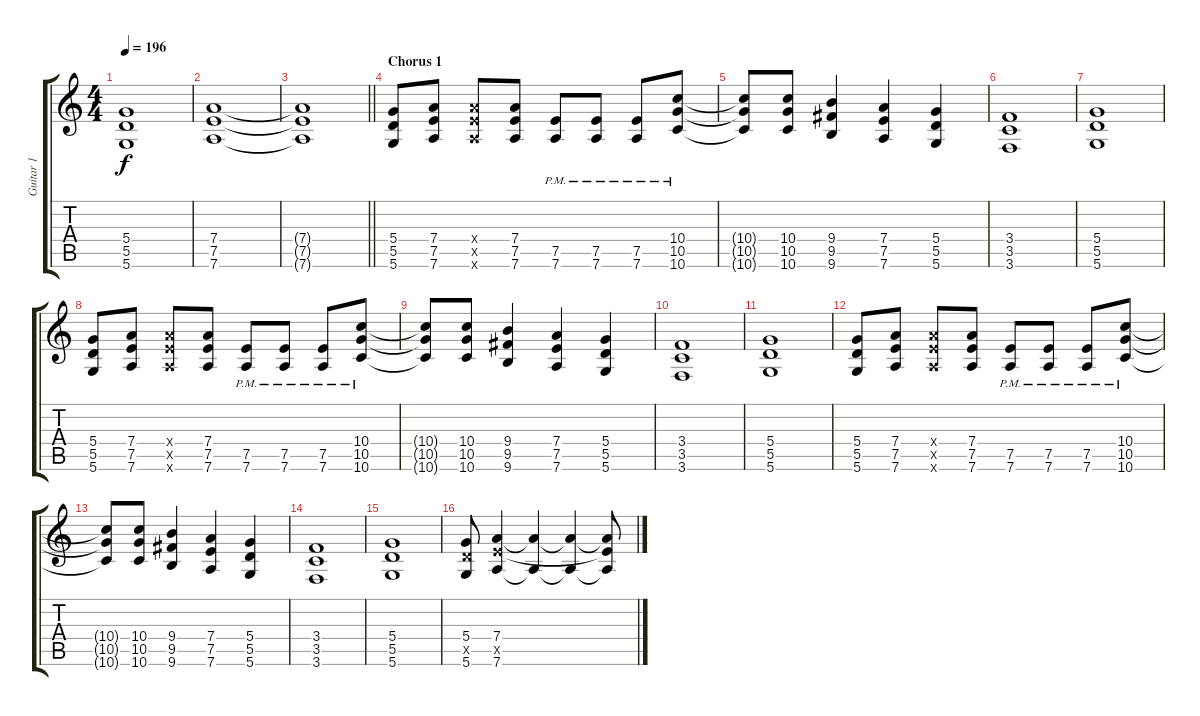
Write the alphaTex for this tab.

\track ("Guitar 1" "Guitar 1") {instrument distortionguitar}
\staff {score tabs}
\tuning (E4 B3 G3 D3 A2 D2) {hide}
\ts (4 4)
\tempo 196
\clef g2
\ks c
(5.4 5.5 5.6).1{dy f} |
(7.4 7.5 7.6).1 |
\barLineRight lightlight
(7.4{t} 7.5{t} 7.6{t}).1 |
\section ("" "Chorus 1")
(5.4 5.5 5.6).8 (7.4 7.5 7.6).8 (7.4{x} 7.5{x} 7.6{x}).8 (7.4 7.5 7.6).8 (7.5{pm} 7.6{pm}).8 (7.5{pm} 7.6{pm}).8 (7.5{pm} 7.6{pm}).8 (10.4 10.5{pm} 10.6{pm}).8 |
(10.4{t} 10.5{t} 10.6{t}).8 (10.4 10.5 10.6).8 (9.4 9.5 9.6).4 (7.4 7.5 7.6).4 (5.4 5.5 5.6).4 |
(3.4 3.5 3.6).1 |
(5.4 5.5 5.6).1 |
(5.4 5.5 5.6).8 (7.4 7.5 7.6).8 (7.4{x} 7.5{x} 7.6{x}).8 (7.4 7.5 7.6).8 (7.5{pm} 7.6{pm}).8 (7.5{pm} 7.6{pm}).8 (7.5{pm} 7.6{pm}).8 (10.4 10.5{pm} 10.6{pm}).8 |
(10.4{t} 10.5{t} 10.6{t}).8 (10.4 10.5 10.6).8 (9.4 9.5 9.6).4 (7.4 7.5 7.6).4 (5.4 5.5 5.6).4 |
(3.4 3.5 3.6).1 |
(5.4 5.5 5.6).1 |
(5.4 5.5 5.6).8 (7.4 7.5 7.6).8 (7.4{x} 7.5{x} 7.6{x}).8 (7.4 7.5 7.6).8 (7.5{pm} 7.6{pm}).8 (7.5{pm} 7.6{pm}).8 (7.5{pm} 7.6{pm}).8 (10.4 10.5{pm} 10.6{pm}).8 |
(10.4{t} 10.5{t} 10.6{t}).8 (10.4 10.5 10.6).8 (9.4 9.5 9.6).4 (7.4 7.5 7.6).4 (5.4 5.5 5.6).4 |
(3.4 3.5 3.6).1 |
(5.4 5.5 5.6).1 |
(5.4 5.5{x} 5.6).8 (7.4 7.5{x} 7.6).4 (7.4{t} 7.6{t}).4 (7.4{t} 7.6{t}).4 (7.4{t} 7.5{t} 7.6{t}).8
